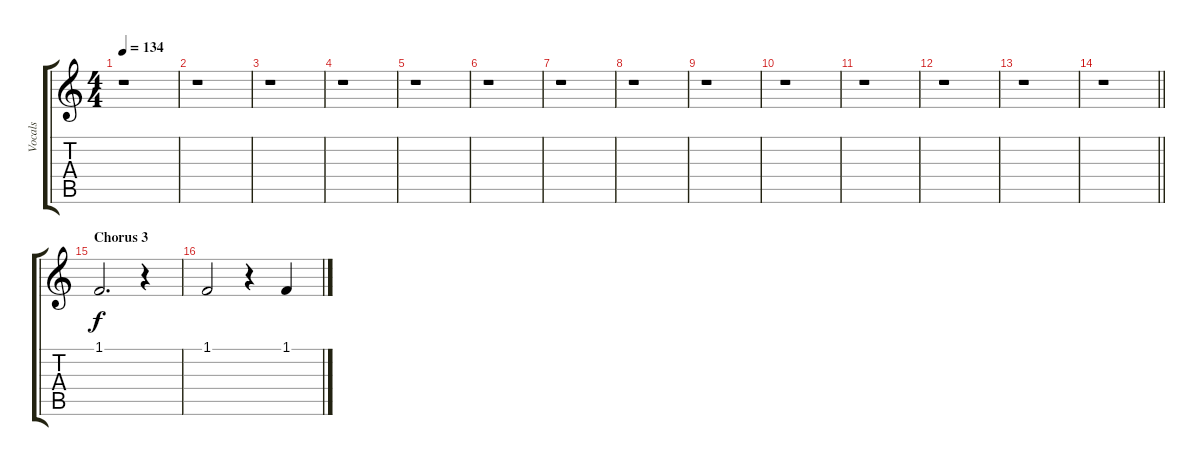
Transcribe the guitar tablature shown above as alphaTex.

\track ("Vocals" "Vocals") {instrument flute}
\staff {score tabs}
\tuning (E4 B3 G3 D3 A2 E2) {hide}
\ts (4 4)
\tempo 134
\clef g2
\ks c
r.1{dy f} |
r.1 |
r.1 |
r.1 |
r.1 |
r.1 |
r.1 |
r.1 |
r.1 |
r.1 |
r.1 |
r.1 |
r.1 |
\barLineRight lightlight
r.1 |
\section ("" "Chorus 3")
1.1.2{d} r.4 |
1.1.2 r.4 1.1.4
